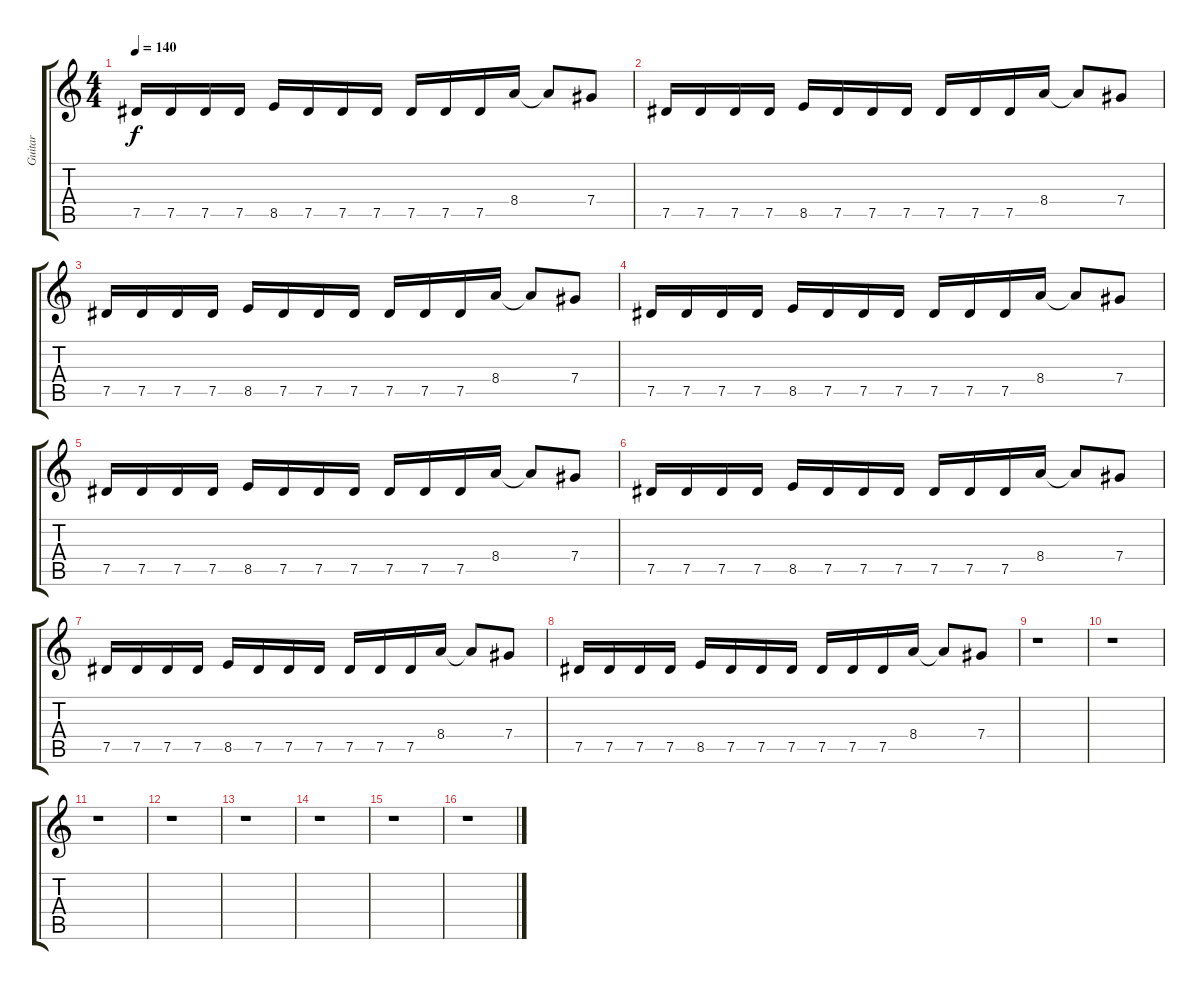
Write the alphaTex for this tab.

\track ("Guitar" "Guitar") {instrument overdrivenguitar}
\staff {score tabs}
\tuning (Eb4 Bb3 Gb3 Db3 Ab2 Eb2) {hide}
\ts (4 4)
\tempo 140
\clef g2
\ks c
7.5.16{dy f} 7.5.16 7.5.16 7.5.16 8.5.16 7.5.16 7.5.16 7.5.16 7.5.16 7.5.16 7.5.16 8.4.16 8.4{t}.8 7.4.8 |
7.5.16 7.5.16 7.5.16 7.5.16 8.5.16 7.5.16 7.5.16 7.5.16 7.5.16 7.5.16 7.5.16 8.4.16 8.4{t}.8 7.4.8 |
7.5.16 7.5.16 7.5.16 7.5.16 8.5.16 7.5.16 7.5.16 7.5.16 7.5.16 7.5.16 7.5.16 8.4.16 8.4{t}.8 7.4.8 |
7.5.16 7.5.16 7.5.16 7.5.16 8.5.16 7.5.16 7.5.16 7.5.16 7.5.16 7.5.16 7.5.16 8.4.16 8.4{t}.8 7.4.8 |
7.5.16 7.5.16 7.5.16 7.5.16 8.5.16 7.5.16 7.5.16 7.5.16 7.5.16 7.5.16 7.5.16 8.4.16 8.4{t}.8 7.4.8 |
7.5.16 7.5.16 7.5.16 7.5.16 8.5.16 7.5.16 7.5.16 7.5.16 7.5.16 7.5.16 7.5.16 8.4.16 8.4{t}.8 7.4.8 |
7.5.16 7.5.16 7.5.16 7.5.16 8.5.16 7.5.16 7.5.16 7.5.16 7.5.16 7.5.16 7.5.16 8.4.16 8.4{t}.8 7.4.8 |
7.5.16 7.5.16 7.5.16 7.5.16 8.5.16 7.5.16 7.5.16 7.5.16 7.5.16 7.5.16 7.5.16 8.4.16 8.4{t}.8 7.4.8 |
r.1 |
r.1 |
r.1 |
r.1 |
r.1 |
r.1 |
r.1 |
r.1
